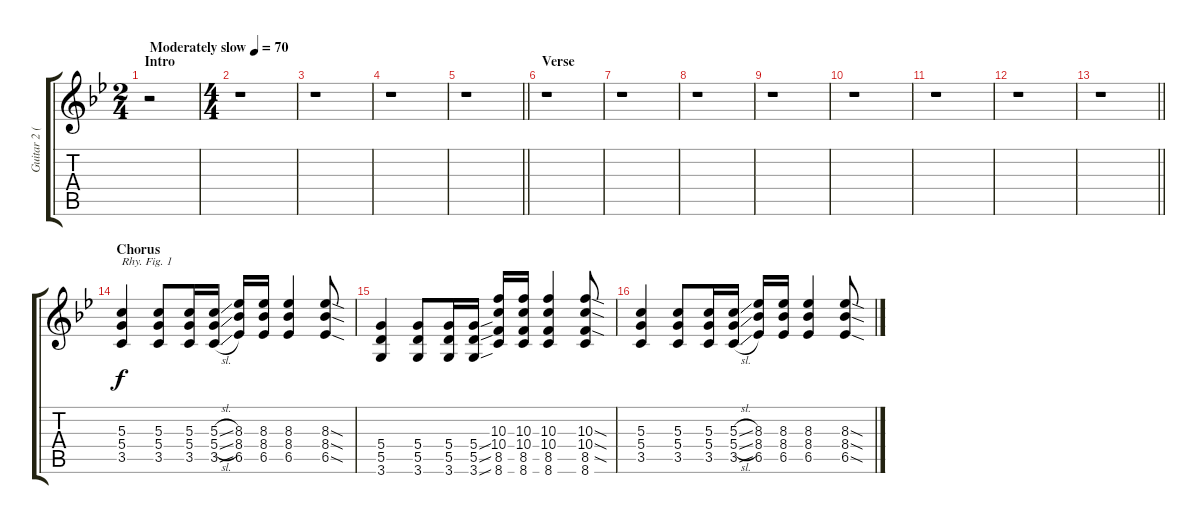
\track ("Guitar 2 (dist.)" "Guitar 2 (") {instrument distortionguitar}
\staff {score tabs}
\tuning (E4 B3 G3 D3 A2 E2) {hide}
\ts (2 4)
\section ("" "Intro")
\tempo (70 "Moderately slow")
\clef g2
\ks gminor
r.2{dy f instrument distortionguitar} |
\ts (4 4)
r.1 |
r.1 |
r.1 |
\barLineRight lightlight
r.1 |
\section ("" "Verse")
r.1 |
r.1 |
r.1 |
r.1 |
r.1 |
r.1 |
r.1 |
\barLineRight lightlight
r.1 |
\section ("" "Chorus")
(5.3 5.4 3.5).4{txt "Rhy. Fig. 1"} (5.3 5.4 3.5).8 (5.3 5.4 3.5).16 (5.3{sl} 5.4{sl} 3.5{sl}).16 (8.3 8.4 6.5).16 (8.3 8.4 6.5).16 (8.3 8.4 6.5).4 (8.3{sod} 8.4{sod} 6.5{sod}).8 |
(5.4 5.5 3.6).4 (5.4 5.5 3.6).8 (5.4 5.5 3.6).16 (5.4{sou} 5.5{sou} 3.6{sou}).16 (10.3 10.4 8.5 8.6).16 (10.3 10.4 8.5 8.6).16 (10.3 10.4 8.5 8.6).4 (10.3{sod} 10.4{sod} 8.5{sod} 8.6).8 |
(5.3 5.4 3.5).4 (5.3 5.4 3.5).8 (5.3 5.4 3.5).16 (5.3{sl} 5.4{sl} 3.5{sl}).16 (8.3 8.4 6.5).16 (8.3 8.4 6.5).16 (8.3 8.4 6.5).4 (8.3{sod} 8.4{sod} 6.5{sod}).8
